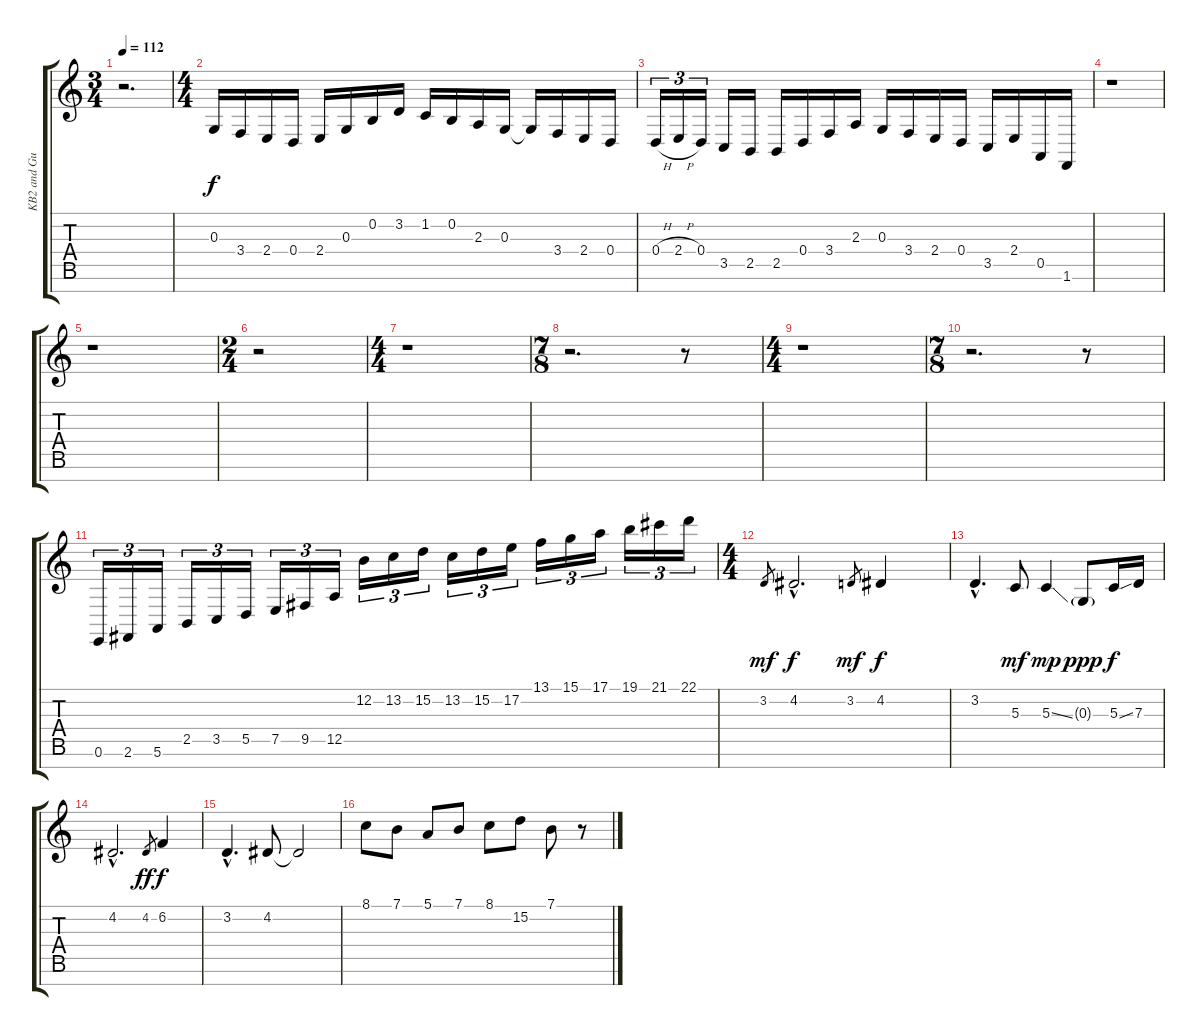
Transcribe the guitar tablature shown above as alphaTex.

\track ("KB2 and Guitar3" "KB2 and Gu") {instrument stringensemble1}
\staff {score tabs}
\tuning (E4 B3 G3 D3 A2 E2 B1) {hide}
\ts (3 4)
\tempo 112
\clef g2
\ks c
r.2{d dy f} |
\ts (4 4)
0.3.16{volume 12 instrument acousticguitarsteel} 3.4.16 2.4.16 0.4.16 2.4.16 0.3.16 0.2.16 3.2.16 1.2.16 0.2.16 2.3.16 0.3.16 0.3{t}.16 3.4.16 2.4.16 0.4.16 |
0.4{h}.16{tu (3 2)} 2.4{h}.16{tu (3 2)} 0.4.16{tu (3 2)} 3.5.16 2.5.16 2.5.16 0.4.16 3.4.16 2.3.16 0.3.16 3.4.16 2.4.16 0.4.16 3.5.16 2.4.16 0.5.16 1.6.16 |
r.1 |
r.1 |
\ts (2 4)
r.2 |
\ts (4 4)
r.1 |
\ts (7 8)
r.2{d} r.8 |
\ts (4 4)
r.1 |
\ts (7 8)
r.2{d volume 10} r.8 |
0.6.16{tu (3 2) volume 16 instrument synthbrass1} 2.6.16{tu (3 2)} 5.6.16{tu (3 2)} 2.5.16{tu (3 2)} 3.5.16{tu (3 2)} 5.5.16{tu (3 2)} 7.5.16{tu (3 2)} 9.5.16{tu (3 2)} 12.5.16{tu (3 2)} 12.2.16{tu (3 2)} 13.2.16{tu (3 2)} 15.2.16{tu (3 2)} 13.2.16{tu (3 2)} 15.2.16{tu (3 2)} 17.2.16{tu (3 2)} 13.1.16{tu (3 2)} 15.1.16{tu (3 2)} 17.1.16{tu (3 2)} 19.1.16{tu (3 2)} 21.1.16{tu (3 2)} 22.1.16{tu (3 2)} |
\ts (4 4)
3.2.8{gr dy mf} 4.2{hac}.2{d dy f instrument tangoaccordion} 3.2.8{gr dy mf} 4.2.4{dy f} |
3.2{hac}.4{d} 5.3.8{dy mf} 5.3{ss}.4{dy mp} 0.3{g}.8{dy ppp} 5.3{ss}.16{dy f} 7.3.16 |
4.2{hac}.2{d} 4.2.8{gr dy ff} 6.2.4{dy f} |
3.2{hac}.4{d} 4.2.8 4.2{t}.2 |
8.1.8{volume 16 instrument stringensemble1} 7.1.8 5.1.8 7.1.8 8.1.8 15.2.8 7.1.8 r.8
